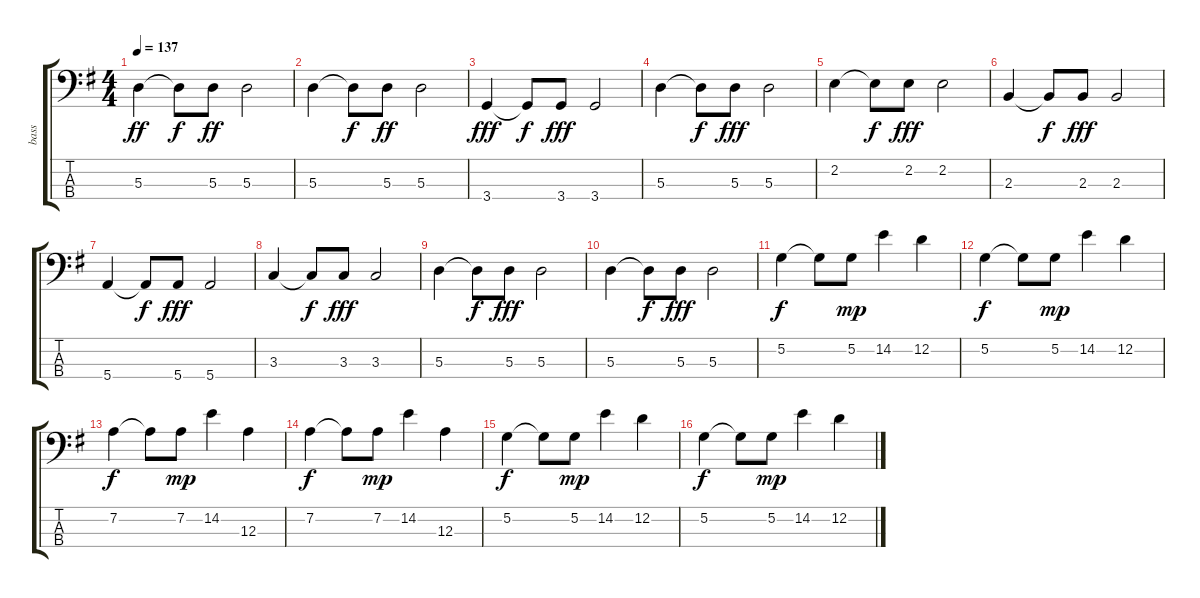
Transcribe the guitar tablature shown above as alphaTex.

\track ("bass" "bass") {instrument electricbassfinger}
\staff {score tabs}
\tuning (G2 D2 A1 E1) {hide}
\ts (4 4)
\tempo 137
\clef f4
\ks g
5.3.4{dy ff} 5.3{t}.8{dy f} 5.3.8{dy ff} 5.3.2 |
5.3.4 5.3{t}.8{dy f} 5.3.8{dy ff} 5.3.2 |
3.4.4{dy fff} 3.4{t}.8{dy f} 3.4.8{dy fff} 3.4.2 |
5.3.4 5.3{t}.8{dy f} 5.3.8{dy fff} 5.3.2 |
2.2.4 2.2{t}.8{dy f} 2.2.8{dy fff} 2.2.2 |
2.3.4 2.3{t}.8{dy f} 2.3.8{dy fff} 2.3.2 |
5.4.4 5.4{t}.8{dy f} 5.4.8{dy fff} 5.4.2 |
3.3.4 3.3{t}.8{dy f} 3.3.8{dy fff} 3.3.2 |
5.3.4 5.3{t}.8{dy f} 5.3.8{dy fff} 5.3.2 |
5.3.4 5.3{t}.8{dy f} 5.3.8{dy fff} 5.3.2 |
5.2.4{dy f} 5.2{t}.8 5.2.8{dy mp} 14.2.4 12.2.4 |
5.2.4{dy f} 5.2{t}.8 5.2.8{dy mp} 14.2.4 12.2.4 |
7.2.4{dy f} 7.2{t}.8 7.2.8{dy mp} 14.2.4 12.3.4 |
7.2.4{dy f} 7.2{t}.8 7.2.8{dy mp} 14.2.4 12.3.4 |
5.2.4{dy f} 5.2{t}.8 5.2.8{dy mp} 14.2.4 12.2.4 |
5.2.4{dy f} 5.2{t}.8 5.2.8{dy mp} 14.2.4 12.2.4
